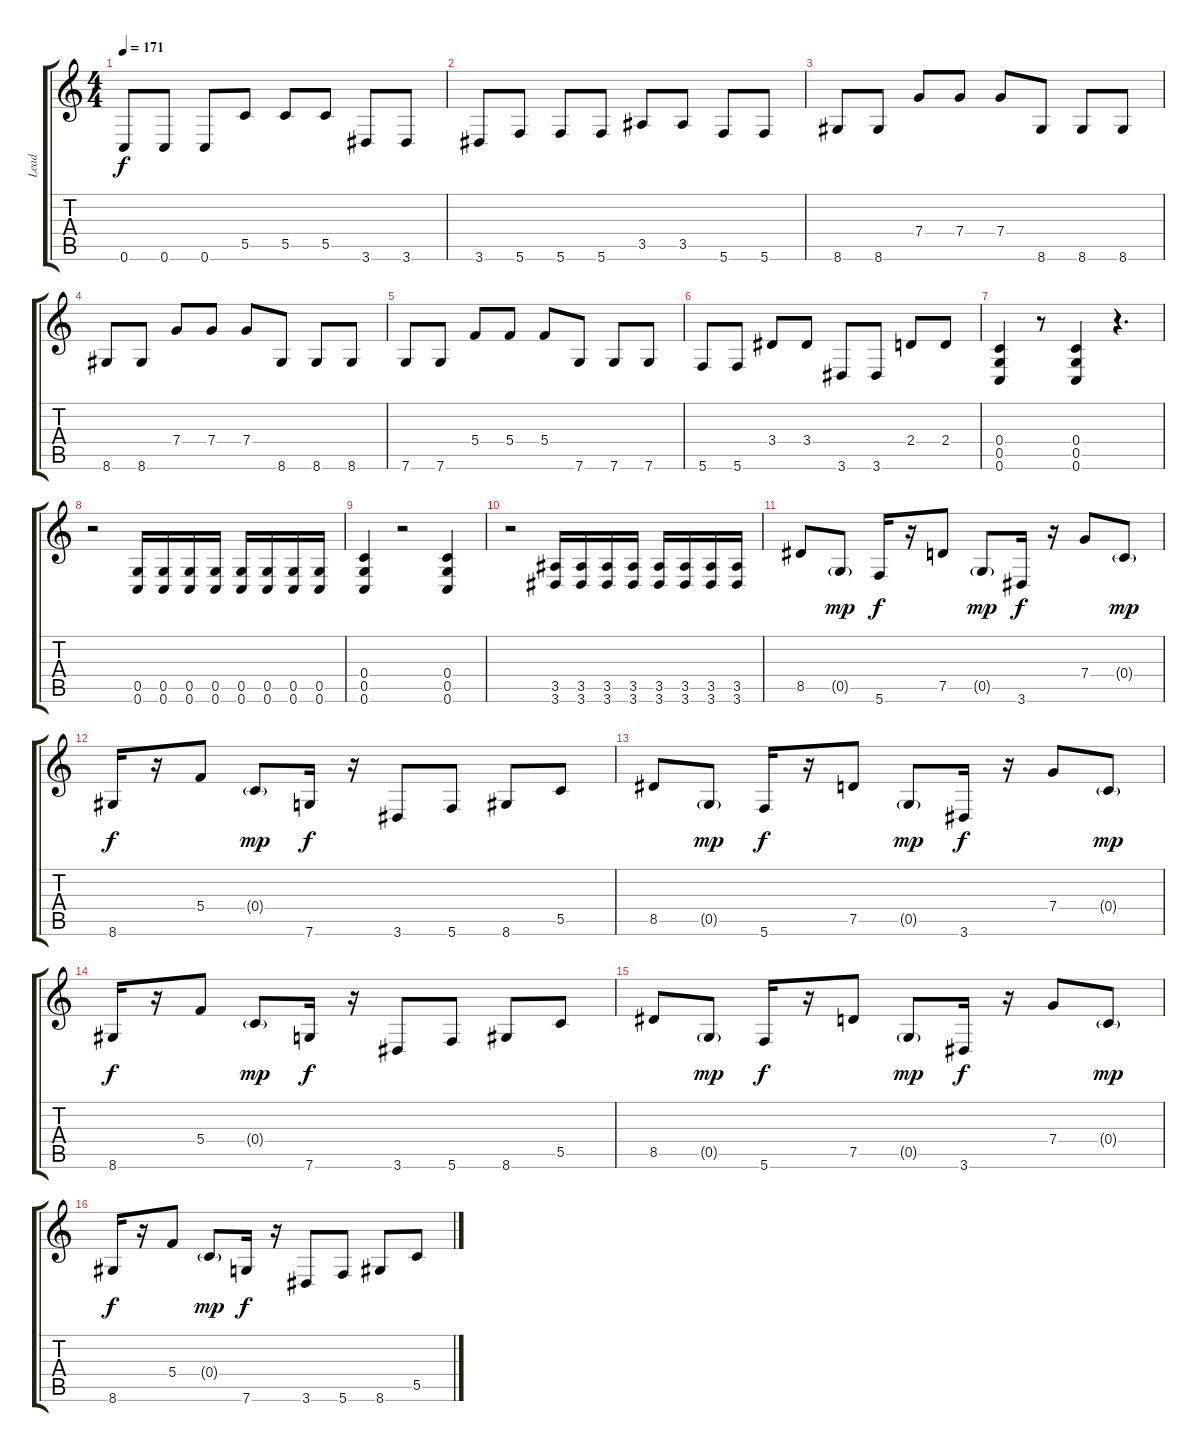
\track ("Lead" "Lead") {instrument distortionguitar}
\staff {score tabs}
\tuning (D4 A3 F3 C3 G2 C2) {hide}
\ts (4 4)
\tempo 171
\clef g2
\ks c
0.6.8{dy f} 0.6.8 0.6.8 5.5.8 5.5.8 5.5.8 3.6.8 3.6.8 |
3.6.8 5.6.8 5.6.8 5.6.8 3.5.8 3.5.8 5.6.8 5.6.8 |
8.6.8 8.6.8 7.4.8 7.4.8 7.4.8 8.6.8 8.6.8 8.6.8 |
8.6.8 8.6.8 7.4.8 7.4.8 7.4.8 8.6.8 8.6.8 8.6.8 |
7.6.8 7.6.8 5.4.8 5.4.8 5.4.8 7.6.8 7.6.8 7.6.8 |
5.6.8 5.6.8 3.4.8 3.4.8 3.6.8 3.6.8 2.4.8 2.4.8 |
(0.4 0.5 0.6).4 r.8 (0.4 0.5 0.6).4 r.4{d} |
r.2 (0.5 0.6).16 (0.5 0.6).16 (0.5 0.6).16 (0.5 0.6).16 (0.5 0.6).16 (0.5 0.6).16 (0.5 0.6).16 (0.5 0.6).16 |
(0.4 0.5 0.6).4 r.2 (0.4 0.5 0.6).4 |
r.2 (3.5 3.6).16 (3.5 3.6).16 (3.5 3.6).16 (3.5 3.6).16 (3.5 3.6).16 (3.5 3.6).16 (3.5 3.6).16 (3.5 3.6).16 |
8.5.8 0.5{g}.8{dy mp} 5.6.16{dy f} r.16 7.5.8 0.5{g}.8{dy mp} 3.6.16{dy f} r.16 7.4.8 0.4{g}.8{dy mp} |
8.6.16{dy f} r.16 5.4.8 0.4{g}.8{dy mp} 7.6.16{dy f} r.16 3.6.8 5.6.8 8.6.8 5.5.8 |
8.5.8 0.5{g}.8{dy mp} 5.6.16{dy f} r.16 7.5.8 0.5{g}.8{dy mp} 3.6.16{dy f} r.16 7.4.8 0.4{g}.8{dy mp} |
8.6.16{dy f} r.16 5.4.8 0.4{g}.8{dy mp} 7.6.16{dy f} r.16 3.6.8 5.6.8 8.6.8 5.5.8 |
8.5.8 0.5{g}.8{dy mp} 5.6.16{dy f} r.16 7.5.8 0.5{g}.8{dy mp} 3.6.16{dy f} r.16 7.4.8 0.4{g}.8{dy mp} |
8.6.16{dy f} r.16 5.4.8 0.4{g}.8{dy mp} 7.6.16{dy f} r.16 3.6.8 5.6.8 8.6.8 5.5.8
